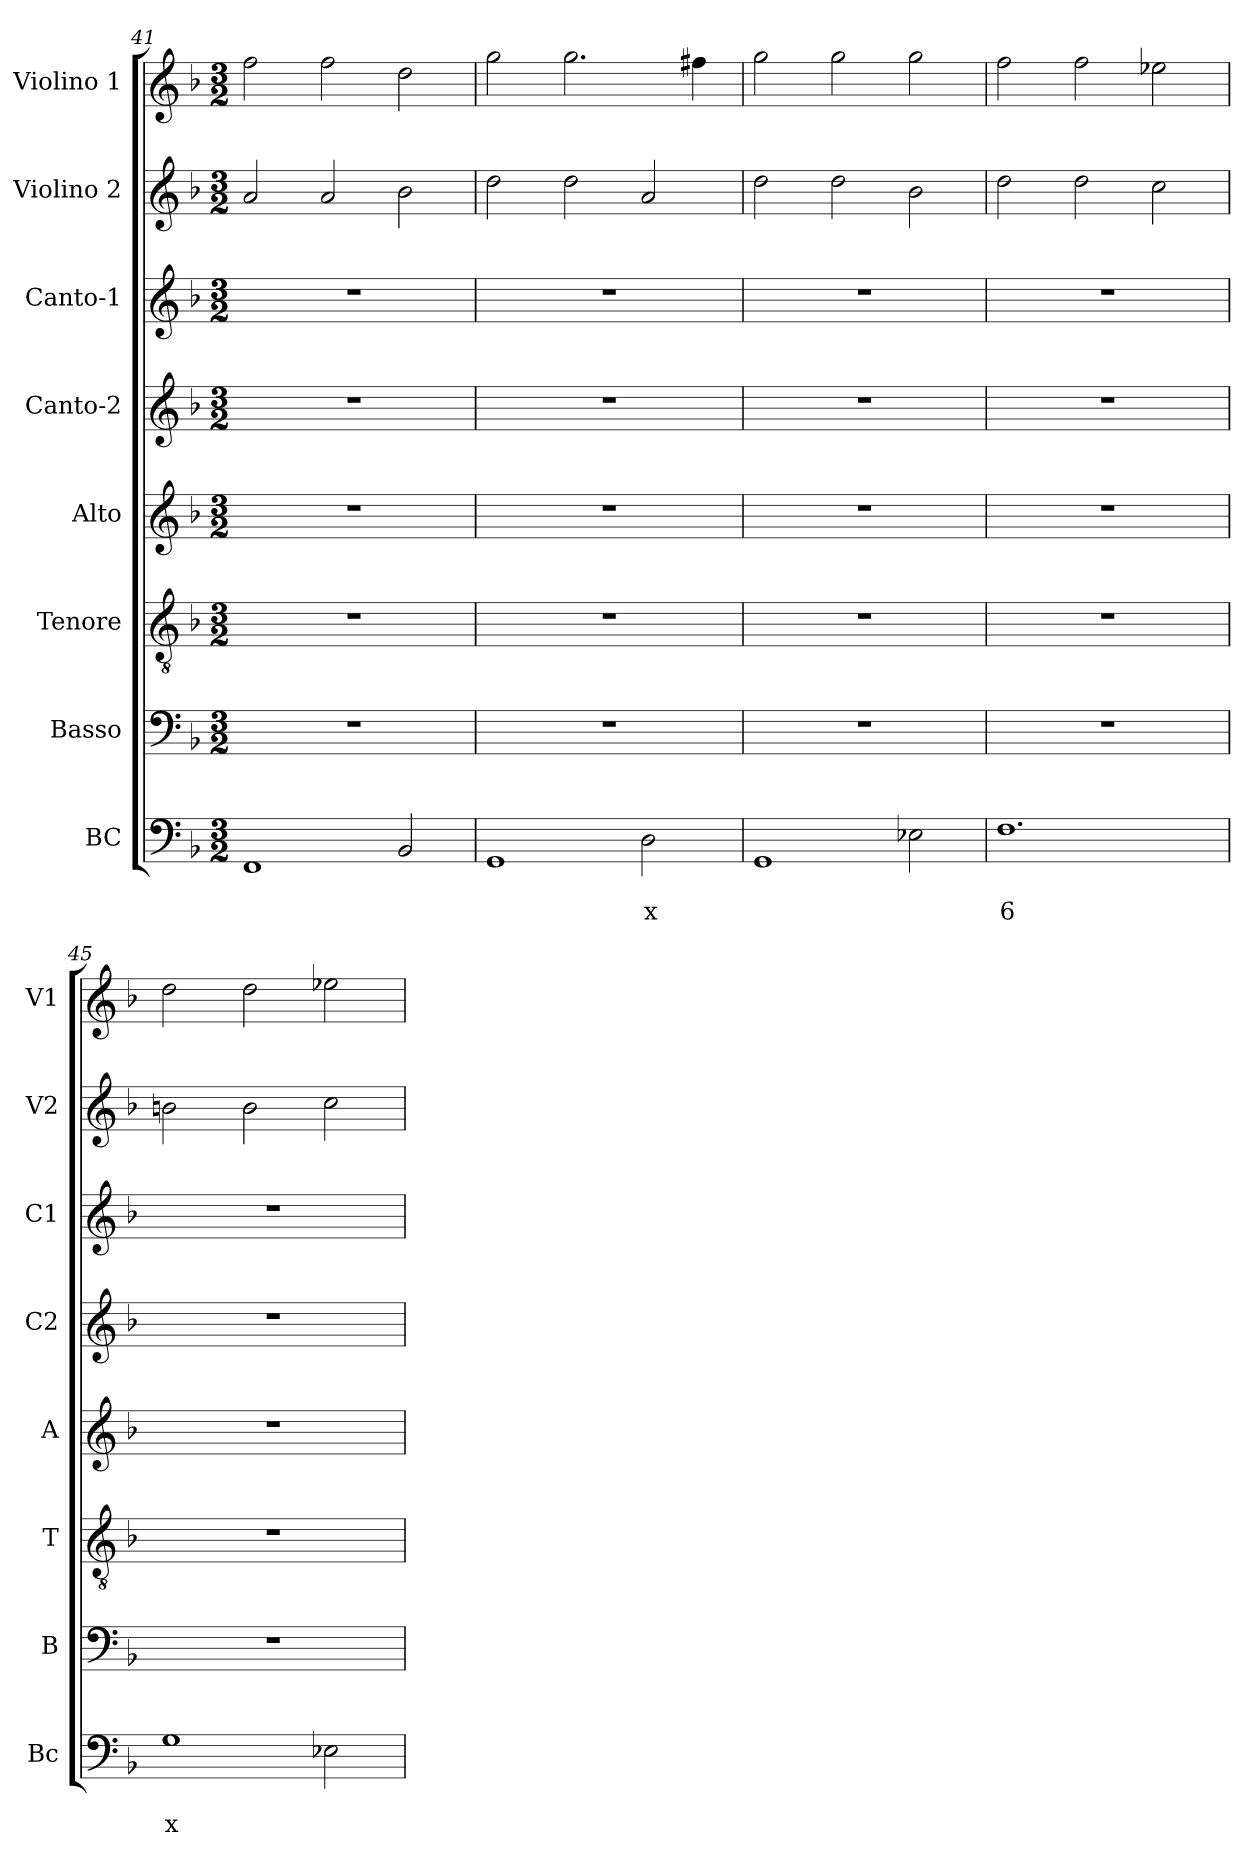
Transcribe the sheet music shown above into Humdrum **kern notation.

**kern	**text	**text	**kern	**kern	**kern	**kern	**kern	**kern	**kern
*part8	*part8	*part8	*part7	*part6	*part5	*part4	*part3	*part2	*part1
*staff8	*staff8	*staff8	*staff7	*staff6	*staff5	*staff4	*staff3	*staff2	*staff1
*I"BC	*	*	*I"Basso	*I"Tenore	*I"Alto	*I"Canto-2	*I"Canto-1	*I"Violino 2	*I"Violino 1
*I'Bc	*	*	*I'B	*I'T	*I'A	*I'C2	*I'C1	*I'V2	*I'V1
*clefF4	*	*	*clefF4	*clefGv2	*clefG2	*clefG2	*clefG2	*clefG2	*clefG2
*k[b-]	*	*	*k[b-]	*k[b-]	*k[b-]	*k[b-]	*k[b-]	*k[b-]	*k[b-]
*F:	*	*	*F:	*F:	*F:	*F:	*F:	*F:	*F:
*M3/2	*	*	*M3/2	*M3/2	*M3/2	*M3/2	*M3/2	*M3/2	*M3/2
=41	=41	=41	=41	=41	=41	=41	=41	=41	=41
1FF	.	.	1.r	1.r	1.r	1.r	1.r	2a!/	2ff\
.	.	.	.	.	.	.	.	2a!/	2ff\
2BB-/	.	.	.	.	.	.	.	2b-!\	2dd\
=42	=42	=42	=42	=42	=42	=42	=42	=42	=42
1GG	.	.	1.r	1.r	1.r	1.r	1.r	2dd!\	2gg\
.	.	.	.	.	.	.	.	2dd!\	2.gg\
!	!	!LO:LY:b	!	!	!	!	!	!	!
2D\	.	x	.	.	.	.	.	2a!/	.
.	.	.	.	.	.	.	.	.	4ff#X\
=43	=43	=43	=43	=43	=43	=43	=43	=43	=43
1GG	.	.	1.r	1.r	1.r	1.r	1.r	2dd!\	2gg\
.	.	.	.	.	.	.	.	2dd!\	2gg\
2E-X\	.	.	.	.	.	.	.	2b-!\	2gg\
=44	=44	=44	=44	=44	=44	=44	=44	=44	=44
!	!	!LO:LY:b	!	!	!	!	!	!	!
1.F	.	6	1.r	1.r	1.r	1.r	1.r	2dd!\	2ff\
.	.	.	.	.	.	.	.	2dd!\	2ff\
.	.	.	.	.	.	.	.	2cc!\	2ee-X\
=45	=45	=45	=45	=45	=45	=45	=45	=45	=45
!	!	!LO:LY:b	!	!	!	!	!	!	!
1G	.	x	1.r	1.r	1.r	1.r	1.r	2bn!\	2dd\
.	.	.	.	.	.	.	.	2b!\	2dd\
2E-X\	.	.	.	.	.	.	.	2cc!\	2ee-X\
=	=	=	=	=	=	=	=	=	=
*-	*-	*-	*-	*-	*-	*-	*-	*-	*-
